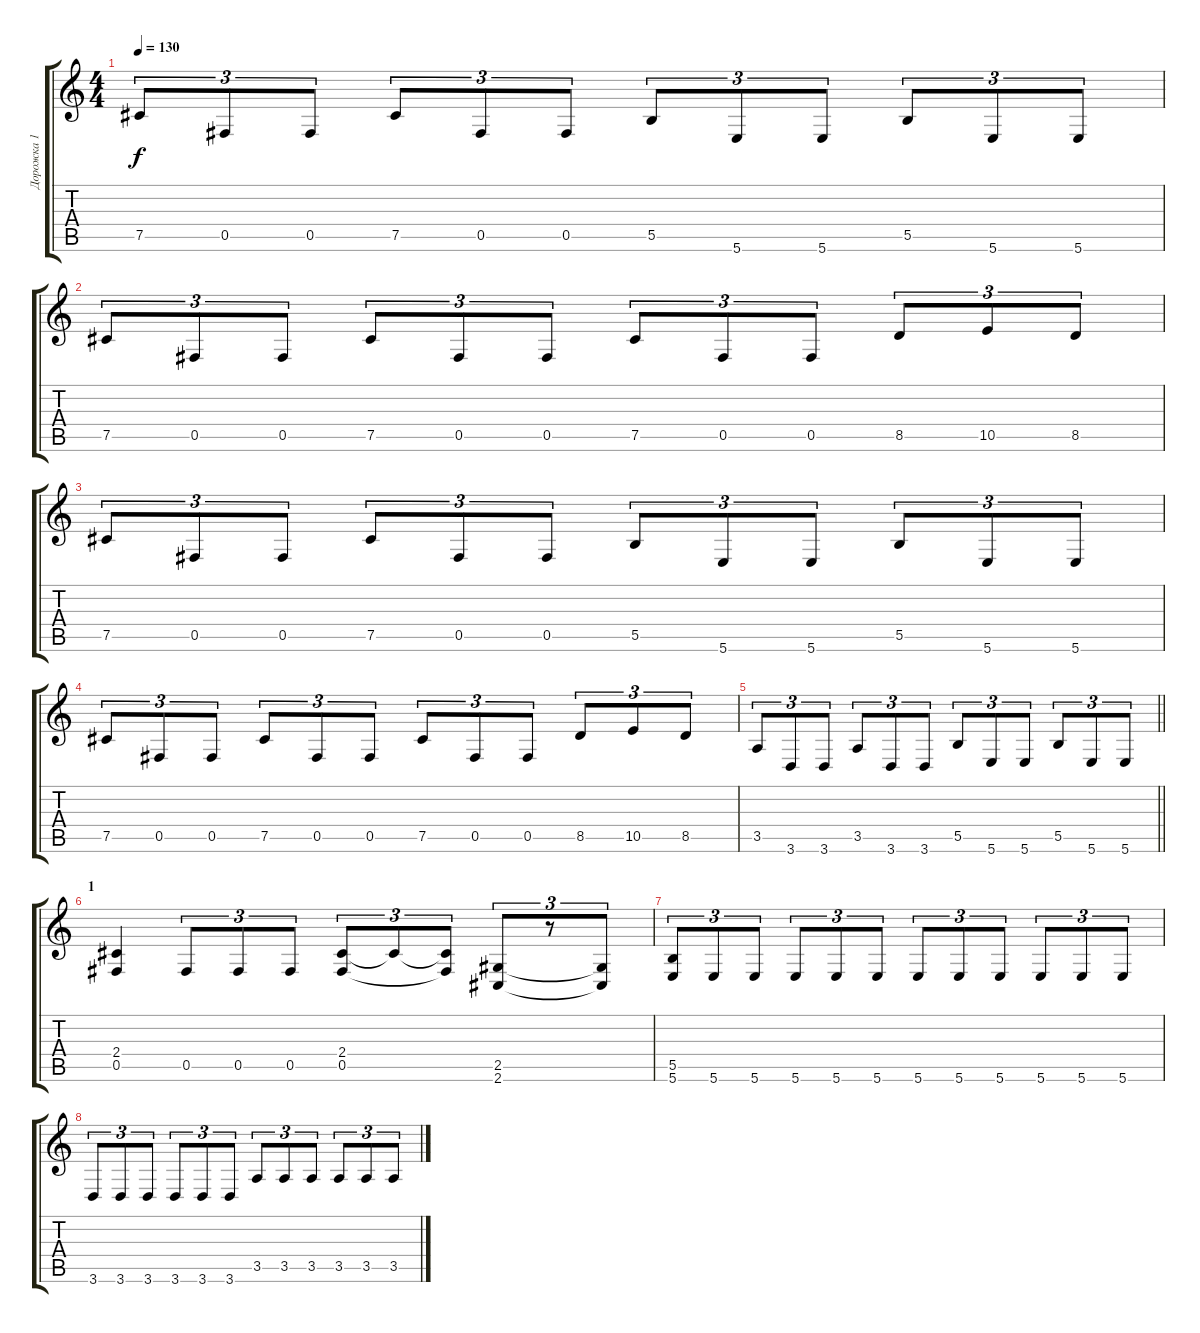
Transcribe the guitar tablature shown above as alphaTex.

\track ("Дорожка 1" "Дорожка 1") {instrument distortionguitar}
\staff {score tabs}
\tuning (Db4 Ab3 E3 B2 Gb2 B1) {hide}
\ts (4 4)
\tempo 130
\clef g2
\ks c
7.5.8{tu (3 2) dy f} 0.5.8{tu (3 2)} 0.5.8{tu (3 2)} 7.5.8{tu (3 2)} 0.5.8{tu (3 2)} 0.5.8{tu (3 2)} 5.5.8{tu (3 2)} 5.6.8{tu (3 2)} 5.6.8{tu (3 2)} 5.5.8{tu (3 2)} 5.6.8{tu (3 2)} 5.6.8{tu (3 2)} |
7.5.8{tu (3 2)} 0.5.8{tu (3 2)} 0.5.8{tu (3 2)} 7.5.8{tu (3 2)} 0.5.8{tu (3 2)} 0.5.8{tu (3 2)} 7.5.8{tu (3 2)} 0.5.8{tu (3 2)} 0.5.8{tu (3 2)} 8.5.8{tu (3 2)} 10.5.8{tu (3 2)} 8.5.8{tu (3 2)} |
7.5.8{tu (3 2)} 0.5.8{tu (3 2)} 0.5.8{tu (3 2)} 7.5.8{tu (3 2)} 0.5.8{tu (3 2)} 0.5.8{tu (3 2)} 5.5.8{tu (3 2)} 5.6.8{tu (3 2)} 5.6.8{tu (3 2)} 5.5.8{tu (3 2)} 5.6.8{tu (3 2)} 5.6.8{tu (3 2)} |
7.5.8{tu (3 2)} 0.5.8{tu (3 2)} 0.5.8{tu (3 2)} 7.5.8{tu (3 2)} 0.5.8{tu (3 2)} 0.5.8{tu (3 2)} 7.5.8{tu (3 2)} 0.5.8{tu (3 2)} 0.5.8{tu (3 2)} 8.5.8{tu (3 2)} 10.5.8{tu (3 2)} 8.5.8{tu (3 2)} |
\barLineRight lightlight
3.5.8{tu (3 2)} 3.6.8{tu (3 2)} 3.6.8{tu (3 2)} 3.5.8{tu (3 2)} 3.6.8{tu (3 2)} 3.6.8{tu (3 2)} 5.5.8{tu (3 2)} 5.6.8{tu (3 2)} 5.6.8{tu (3 2)} 5.5.8{tu (3 2)} 5.6.8{tu (3 2)} 5.6.8{tu (3 2)} |
\section ("" "1")
(2.4 0.5).4 0.5.8{tu (3 2)} 0.5.8{tu (3 2)} 0.5.8{tu (3 2)} (2.4 0.5).8{tu (3 2)} 2.4{t}.8{tu (3 2)} (2.4{t} 0.5{t}).8{tu (3 2)} (2.5 2.6).8{tu (3 2)} r.8{tu (3 2)} (2.5{t} 2.6{t}).8{tu (3 2)} |
(5.5 5.6).8{tu (3 2)} 5.6.8{tu (3 2)} 5.6.8{tu (3 2)} 5.6.8{tu (3 2)} 5.6.8{tu (3 2)} 5.6.8{tu (3 2)} 5.6.8{tu (3 2)} 5.6.8{tu (3 2)} 5.6.8{tu (3 2)} 5.6.8{tu (3 2)} 5.6.8{tu (3 2)} 5.6.8{tu (3 2)} |
3.6.8{tu (3 2)} 3.6.8{tu (3 2)} 3.6.8{tu (3 2)} 3.6.8{tu (3 2)} 3.6.8{tu (3 2)} 3.6.8{tu (3 2)} 3.5.8{tu (3 2)} 3.5.8{tu (3 2)} 3.5.8{tu (3 2)} 3.5.8{tu (3 2)} 3.5.8{tu (3 2)} 3.5.8{tu (3 2)}
